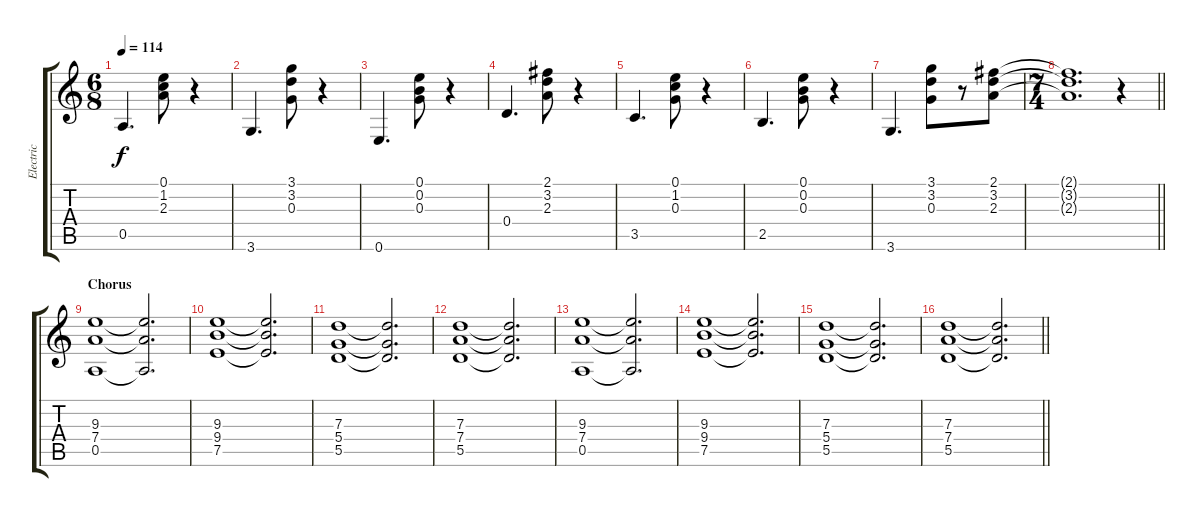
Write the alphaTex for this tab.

\track ("Electric" "Electric") {instrument overdrivenguitar}
\staff {score tabs}
\tuning (E4 B3 G3 D3 A2 E2) {hide}
\ts (6 8)
\tempo 114
\clef g2
\ks c
0.5.4{d dy f} (0.1 1.2 2.3).8 r.4 |
3.6.4{d} (3.1 3.2 0.3).8 r.4 |
0.6.4{d} (0.1 0.2 0.3).8 r.4 |
0.4.4{d} (2.1 3.2 2.3).8 r.4 |
3.5.4{d} (0.1 1.2 0.3).8 r.4 |
2.5.4{d} (0.1 0.2 0.3).8 r.4 |
3.6.4{d} (3.1 3.2 0.3).8 r.8 (2.1 3.2 2.3).8 |
\ts (7 4)
\barLineRight lightlight
(2.1{t} 3.2{t} 2.3{t}).1{d} r.4 |
\section ("" "Chorus")
(9.3 7.4 0.5).1 (9.3{t} 7.4{t} 0.5{t}).2{d} |
(9.3 9.4 7.5).1 (9.3{t} 9.4{t} 7.5{t}).2{d} |
(7.3 5.4 5.5).1 (7.3{t} 5.4{t} 5.5{t}).2{d} |
(7.3 7.4 5.5).1 (7.3{t} 7.4{t} 5.5{t}).2{d} |
(9.3 7.4 0.5).1 (9.3{t} 7.4{t} 0.5{t}).2{d} |
(9.3 9.4 7.5).1 (9.3{t} 9.4{t} 7.5{t}).2{d} |
(7.3 5.4 5.5).1 (7.3{t} 5.4{t} 5.5{t}).2{d} |
\barLineRight lightlight
(7.3 7.4 5.5).1 (7.3{t} 7.4{t} 5.5{t}).2{d}
